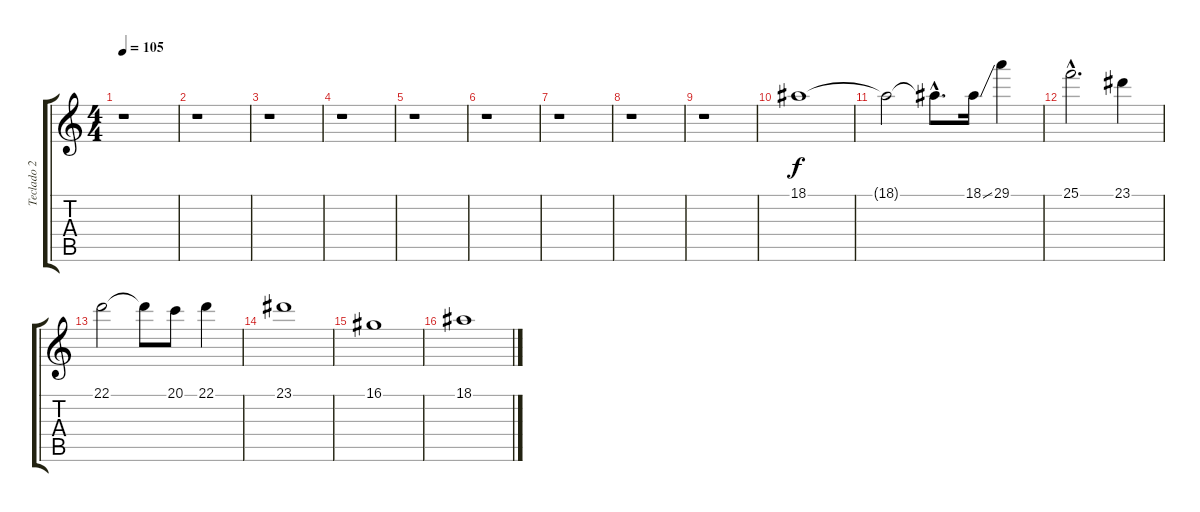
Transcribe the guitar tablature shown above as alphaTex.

\track ("Teclado 2" "Teclado 2") {instrument whistle}
\staff {score tabs}
\tuning (E4 B3 G3 D3 A2 E2) {hide}
\ts (4 4)
\tempo 105
\clef g2
\ks c
r.1{dy f} |
r.1 |
r.1 |
r.1 |
r.1 |
r.1 |
r.1 |
r.1 |
r.1 |
18.1.1 |
18.1{t}.2 18.1{hac t}.8{d} 18.1{ss}.16 29.1.4{volume 6} |
25.1{hac}.2{d} 23.1.4 |
22.1.2 22.1{t}.8 20.1.8 22.1.4 |
23.1.1 |
16.1.1{volume 3} |
18.1.1{volume 6}
